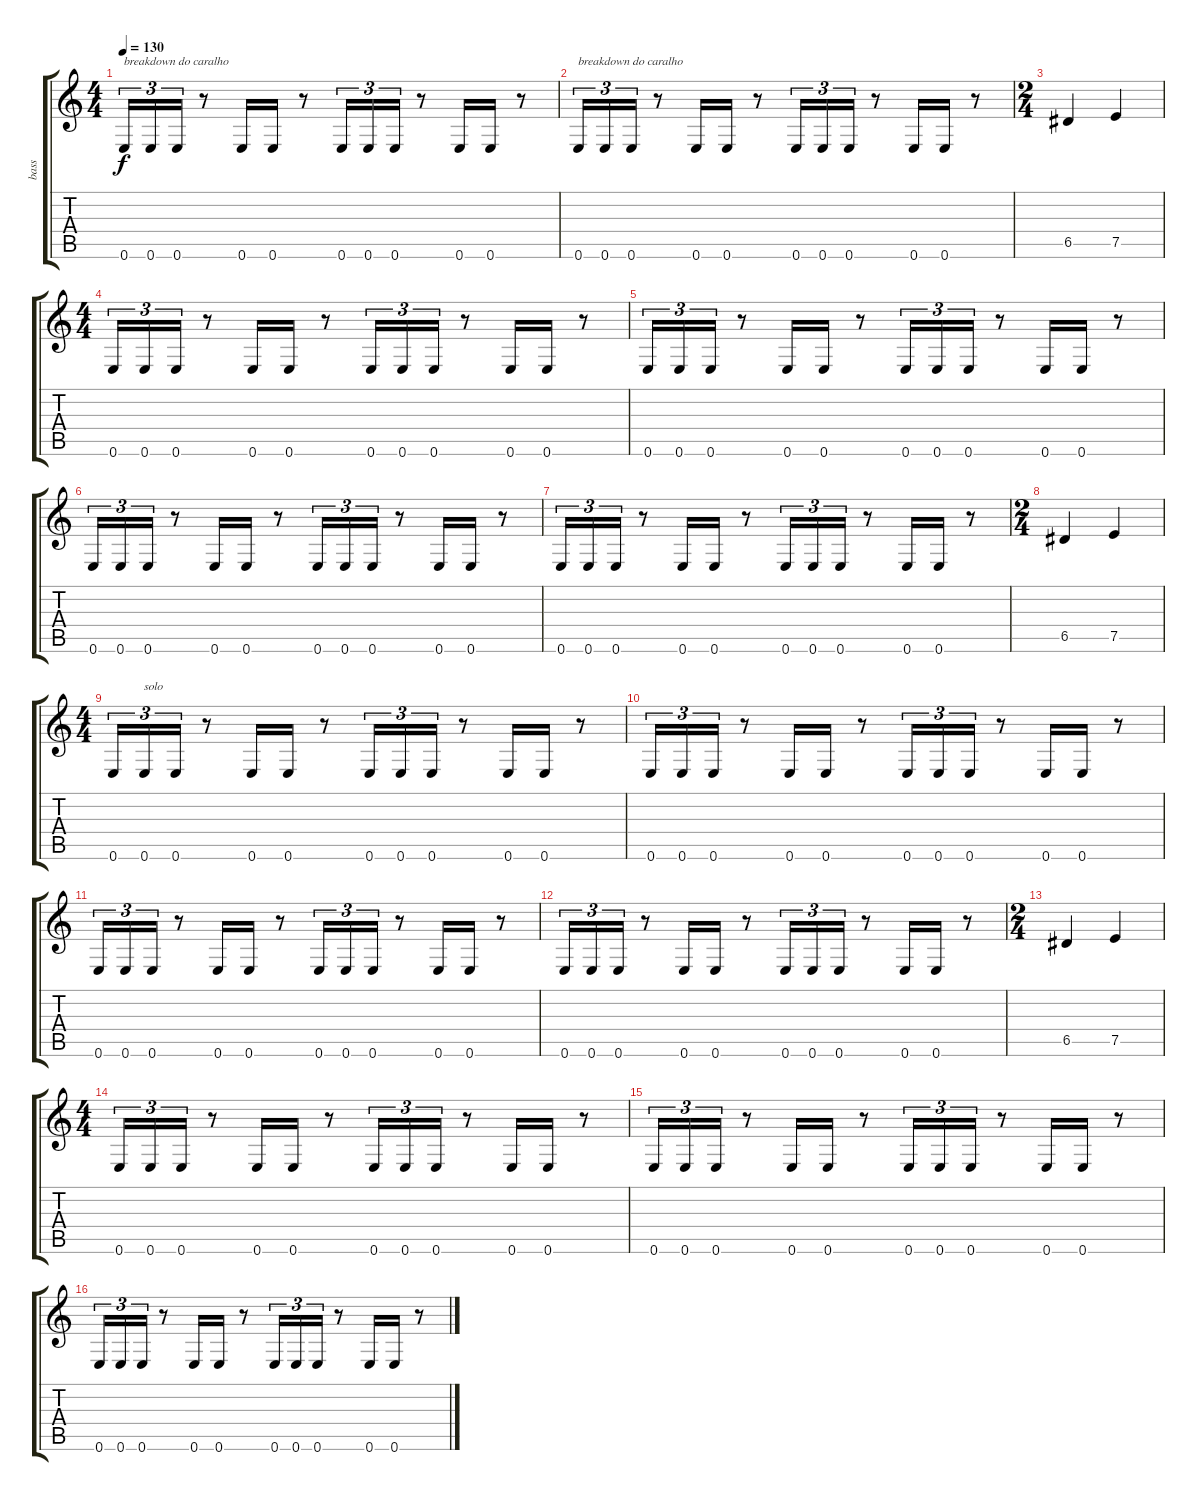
\track ("bass" "bass") {instrument electricbassfinger}
\staff {score tabs}
\tuning (E4 B3 G3 D3 A2 E2) {hide}
\ts (4 4)
\tempo 130
\clef g2
\ks c
0.6.16{tu (3 2) txt "breakdown do caralho" dy f} 0.6.16{tu (3 2)} 0.6.16{tu (3 2)} r.8 0.6.16 0.6.16 r.8 0.6.16{tu (3 2)} 0.6.16{tu (3 2)} 0.6.16{tu (3 2)} r.8 0.6.16 0.6.16 r.8 |
0.6.16{tu (3 2) txt "breakdown do caralho"} 0.6.16{tu (3 2)} 0.6.16{tu (3 2)} r.8 0.6.16 0.6.16 r.8 0.6.16{tu (3 2)} 0.6.16{tu (3 2)} 0.6.16{tu (3 2)} r.8 0.6.16 0.6.16 r.8 |
\ts (2 4)
6.5.4 7.5.4 |
\ts (4 4)
0.6.16{tu (3 2)} 0.6.16{tu (3 2)} 0.6.16{tu (3 2)} r.8 0.6.16 0.6.16 r.8 0.6.16{tu (3 2)} 0.6.16{tu (3 2)} 0.6.16{tu (3 2)} r.8 0.6.16 0.6.16 r.8 |
0.6.16{tu (3 2)} 0.6.16{tu (3 2)} 0.6.16{tu (3 2)} r.8 0.6.16 0.6.16 r.8 0.6.16{tu (3 2)} 0.6.16{tu (3 2)} 0.6.16{tu (3 2)} r.8 0.6.16 0.6.16 r.8 |
0.6.16{tu (3 2)} 0.6.16{tu (3 2)} 0.6.16{tu (3 2)} r.8 0.6.16 0.6.16 r.8 0.6.16{tu (3 2)} 0.6.16{tu (3 2)} 0.6.16{tu (3 2)} r.8 0.6.16 0.6.16 r.8 |
0.6.16{tu (3 2)} 0.6.16{tu (3 2)} 0.6.16{tu (3 2)} r.8 0.6.16 0.6.16 r.8 0.6.16{tu (3 2)} 0.6.16{tu (3 2)} 0.6.16{tu (3 2)} r.8 0.6.16 0.6.16 r.8 |
\ts (2 4)
6.5.4 7.5.4 |
\ts (4 4)
0.6.16{tu (3 2)} 0.6.16{tu (3 2) txt "solo"} 0.6.16{tu (3 2)} r.8 0.6.16 0.6.16 r.8 0.6.16{tu (3 2)} 0.6.16{tu (3 2)} 0.6.16{tu (3 2)} r.8 0.6.16 0.6.16 r.8 |
0.6.16{tu (3 2)} 0.6.16{tu (3 2)} 0.6.16{tu (3 2)} r.8 0.6.16 0.6.16 r.8 0.6.16{tu (3 2)} 0.6.16{tu (3 2)} 0.6.16{tu (3 2)} r.8 0.6.16 0.6.16 r.8 |
0.6.16{tu (3 2)} 0.6.16{tu (3 2)} 0.6.16{tu (3 2)} r.8 0.6.16 0.6.16 r.8 0.6.16{tu (3 2)} 0.6.16{tu (3 2)} 0.6.16{tu (3 2)} r.8 0.6.16 0.6.16 r.8 |
0.6.16{tu (3 2)} 0.6.16{tu (3 2)} 0.6.16{tu (3 2)} r.8 0.6.16 0.6.16 r.8 0.6.16{tu (3 2)} 0.6.16{tu (3 2)} 0.6.16{tu (3 2)} r.8 0.6.16 0.6.16 r.8 |
\ts (2 4)
6.5.4 7.5.4 |
\ts (4 4)
0.6.16{tu (3 2)} 0.6.16{tu (3 2)} 0.6.16{tu (3 2)} r.8 0.6.16 0.6.16 r.8 0.6.16{tu (3 2)} 0.6.16{tu (3 2)} 0.6.16{tu (3 2)} r.8 0.6.16 0.6.16 r.8 |
0.6.16{tu (3 2)} 0.6.16{tu (3 2)} 0.6.16{tu (3 2)} r.8 0.6.16 0.6.16 r.8 0.6.16{tu (3 2)} 0.6.16{tu (3 2)} 0.6.16{tu (3 2)} r.8 0.6.16 0.6.16 r.8 |
0.6.16{tu (3 2)} 0.6.16{tu (3 2)} 0.6.16{tu (3 2)} r.8 0.6.16 0.6.16 r.8 0.6.16{tu (3 2)} 0.6.16{tu (3 2)} 0.6.16{tu (3 2)} r.8 0.6.16 0.6.16 r.8
